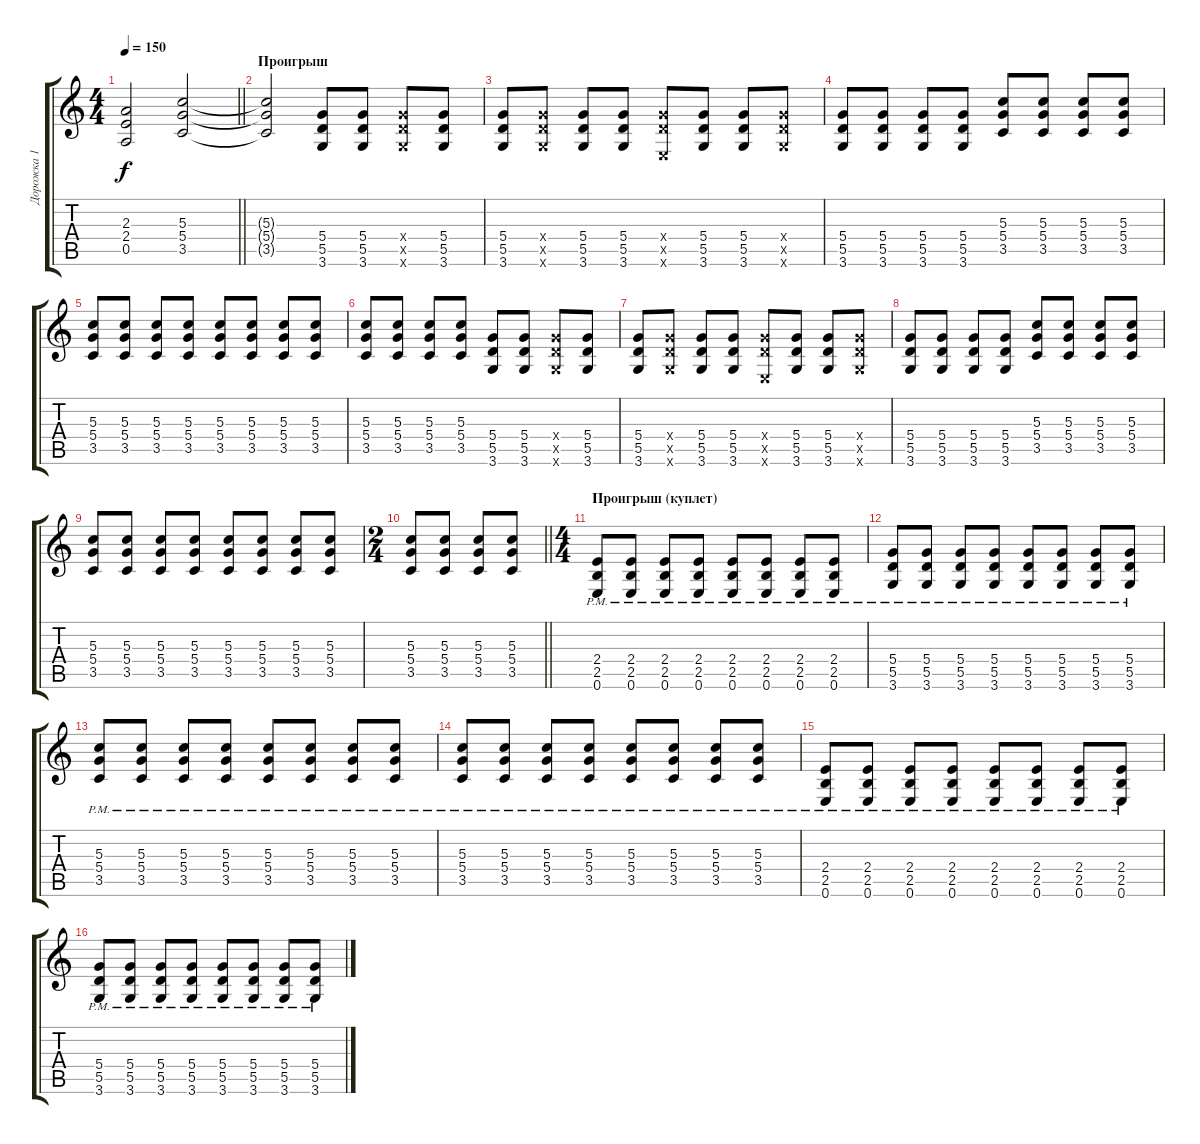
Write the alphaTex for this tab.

\track ("Дорожка 1" "Дорожка 1") {instrument overdrivenguitar}
\staff {score tabs}
\tuning (E4 B3 G3 D3 A2 E2) {hide}
\ts (4 4)
\tempo 150
\clef g2
\barLineRight lightlight
\ks c
(2.3{t} 2.4{t} 0.5{t}).2{dy f} (5.3 5.4 3.5).2 |
\section ("" "Проигрыш")
(5.3{t} 5.4{t} 3.5{t}).2 (5.4 5.5 3.6).8 (5.4 5.5 3.6).8 (5.4{x} 5.5{x} 3.6{x}).8 (5.4 5.5 3.6).8 |
(5.4 5.5 3.6).8 (5.4{x} 5.5{x} 3.6{x}).8 (5.4 5.5 3.6).8 (5.4 5.5 3.6).8 (5.4{x} 5.5{x} 0.6{x}).8 (5.4 5.5 3.6).8 (5.4 5.5 3.6).8 (5.4{x} 5.5{x} 3.6{x}).8 |
(5.4 5.5 3.6).8 (5.4 5.5 3.6).8 (5.4 5.5 3.6).8 (5.4 5.5 3.6).8 (5.3 5.4 3.5).8 (5.3 5.4 3.5).8 (5.3 5.4 3.5).8 (5.3 5.4 3.5).8 |
(5.3 5.4 3.5).8 (5.3 5.4 3.5).8 (5.3 5.4 3.5).8 (5.3 5.4 3.5).8 (5.3 5.4 3.5).8 (5.3 5.4 3.5).8 (5.3 5.4 3.5).8 (5.3 5.4 3.5).8 |
(5.3 5.4 3.5).8 (5.3 5.4 3.5).8 (5.3 5.4 3.5).8 (5.3 5.4 3.5).8 (5.4 5.5 3.6).8 (5.4 5.5 3.6).8 (5.4{x} 5.5{x} 3.6{x}).8 (5.4 5.5 3.6).8 |
(5.4 5.5 3.6).8 (5.4{x} 5.5{x} 3.6{x}).8 (5.4 5.5 3.6).8 (5.4 5.5 3.6).8 (5.4{x} 5.5{x} 0.6{x}).8 (5.4 5.5 3.6).8 (5.4 5.5 3.6).8 (5.4{x} 5.5{x} 3.6{x}).8 |
(5.4 5.5 3.6).8 (5.4 5.5 3.6).8 (5.4 5.5 3.6).8 (5.4 5.5 3.6).8 (5.3 5.4 3.5).8 (5.3 5.4 3.5).8 (5.3 5.4 3.5).8 (5.3 5.4 3.5).8 |
(5.3 5.4 3.5).8 (5.3 5.4 3.5).8 (5.3 5.4 3.5).8 (5.3 5.4 3.5).8 (5.3 5.4 3.5).8 (5.3 5.4 3.5).8 (5.3 5.4 3.5).8 (5.3 5.4 3.5).8 |
\ts (2 4)
\barLineRight lightlight
(5.3 5.4 3.5).8 (5.3 5.4 3.5).8 (5.3 5.4 3.5).8 (5.3 5.4 3.5).8 |
\ts (4 4)
\section ("" "Проигрыш (куплет)")
(2.4{pm} 2.5{pm} 0.6{pm}).8 (2.4{pm} 2.5{pm} 0.6{pm}).8 (2.4{pm} 2.5{pm} 0.6{pm}).8 (2.4{pm} 2.5{pm} 0.6{pm}).8 (2.4{pm} 2.5{pm} 0.6{pm}).8 (2.4{pm} 2.5{pm} 0.6{pm}).8 (2.4{pm} 2.5{pm} 0.6{pm}).8 (2.4{pm} 2.5{pm} 0.6{pm}).8 |
(5.4{pm} 5.5{pm} 3.6{pm}).8 (5.4{pm} 5.5{pm} 3.6{pm}).8 (5.4{pm} 5.5{pm} 3.6{pm}).8 (5.4{pm} 5.5{pm} 3.6{pm}).8 (5.4{pm} 5.5{pm} 3.6{pm}).8 (5.4{pm} 5.5{pm} 3.6{pm}).8 (5.4{pm} 5.5{pm} 3.6{pm}).8 (5.4{pm} 5.5{pm} 3.6{pm}).8 |
(5.3{pm} 5.4{pm} 3.5{pm}).8 (5.3{pm} 5.4{pm} 3.5{pm}).8 (5.3{pm} 5.4{pm} 3.5{pm}).8 (5.3{pm} 5.4{pm} 3.5{pm}).8 (5.3{pm} 5.4{pm} 3.5{pm}).8 (5.3{pm} 5.4{pm} 3.5{pm}).8 (5.3{pm} 5.4{pm} 3.5{pm}).8 (5.3{pm} 5.4{pm} 3.5{pm}).8 |
(5.3{pm} 5.4{pm} 3.5{pm}).8 (5.3{pm} 5.4{pm} 3.5{pm}).8 (5.3{pm} 5.4{pm} 3.5{pm}).8 (5.3{pm} 5.4{pm} 3.5{pm}).8 (5.3{pm} 5.4{pm} 3.5{pm}).8 (5.3{pm} 5.4{pm} 3.5{pm}).8 (5.3{pm} 5.4{pm} 3.5{pm}).8 (5.3{pm} 5.4{pm} 3.5{pm}).8 |
(2.4{pm} 2.5{pm} 0.6{pm}).8 (2.4{pm} 2.5{pm} 0.6{pm}).8 (2.4{pm} 2.5{pm} 0.6{pm}).8 (2.4{pm} 2.5{pm} 0.6{pm}).8 (2.4{pm} 2.5{pm} 0.6{pm}).8 (2.4{pm} 2.5{pm} 0.6{pm}).8 (2.4{pm} 2.5{pm} 0.6{pm}).8 (2.4{pm} 2.5{pm} 0.6{pm}).8 |
(5.4{pm} 5.5{pm} 3.6{pm}).8 (5.4{pm} 5.5{pm} 3.6{pm}).8 (5.4{pm} 5.5{pm} 3.6{pm}).8 (5.4{pm} 5.5{pm} 3.6{pm}).8 (5.4{pm} 5.5{pm} 3.6{pm}).8 (5.4{pm} 5.5{pm} 3.6{pm}).8 (5.4{pm} 5.5{pm} 3.6{pm}).8 (5.4{pm} 5.5{pm} 3.6{pm}).8
